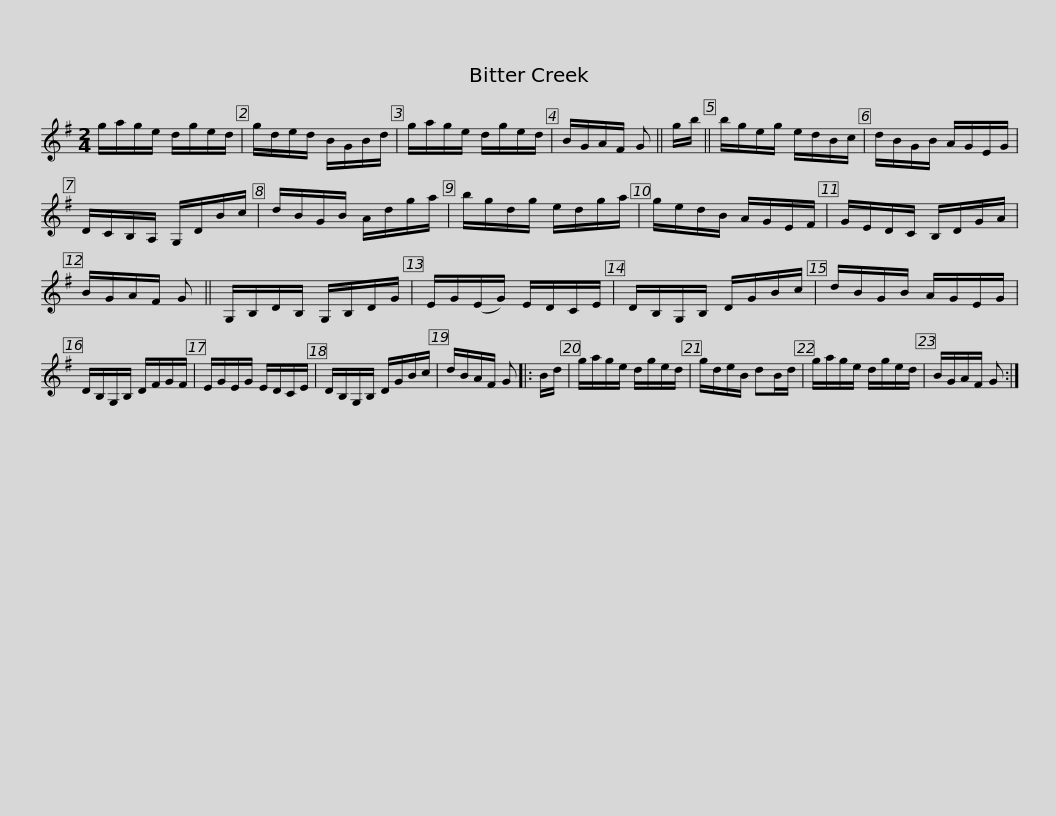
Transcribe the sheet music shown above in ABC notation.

X:1
L:1/8
M:2/4
I:linebreak $
K:G
V:1 treble
V:1
 g/a/g/e/ d/g/e/d/ | g/d/e/d/ B/G/B/d/ | g/a/g/e/ d/g/e/d/ | B/G/A/F/ G || g/b/ || %5
 b/g/e/g/ e/d/B/c/ |$ d/B/G/B/ A/G/E/G/ | D/C/B,/A,/ G,/D/B/c/ | d/B/G/B/ A/d/g/a/ | b/g/d/g/ e/d/g/a/ | %10
 g/e/d/B/ A/G/E/F/ |$ G/E/D/C/ B,/D/G/A/ | B/G/A/F/ G || G,/B,/D/B,/ G,/B,/D/G/ | E/G/(E/G/) E/D/C/E/ | %15
 D/B,/G,/B,/ D/G/B/c/ | d/B/G/B/ A/G/E/G/ |$ D/B,/G,/B,/ D/F/G/F/ | E/G/E/G/ E/D/C/E/ | D/B,/G,/B,/ D/G/B/c/ | %20
 d/B/A/F/ G |: B/d/ | g/a/g/e/ d/g/e/d/ |$ g/d/e/B/ dB/d/ | g/a/g/e/ d/g/e/d/ | %25
 B/G/A/F/ G :| %26
